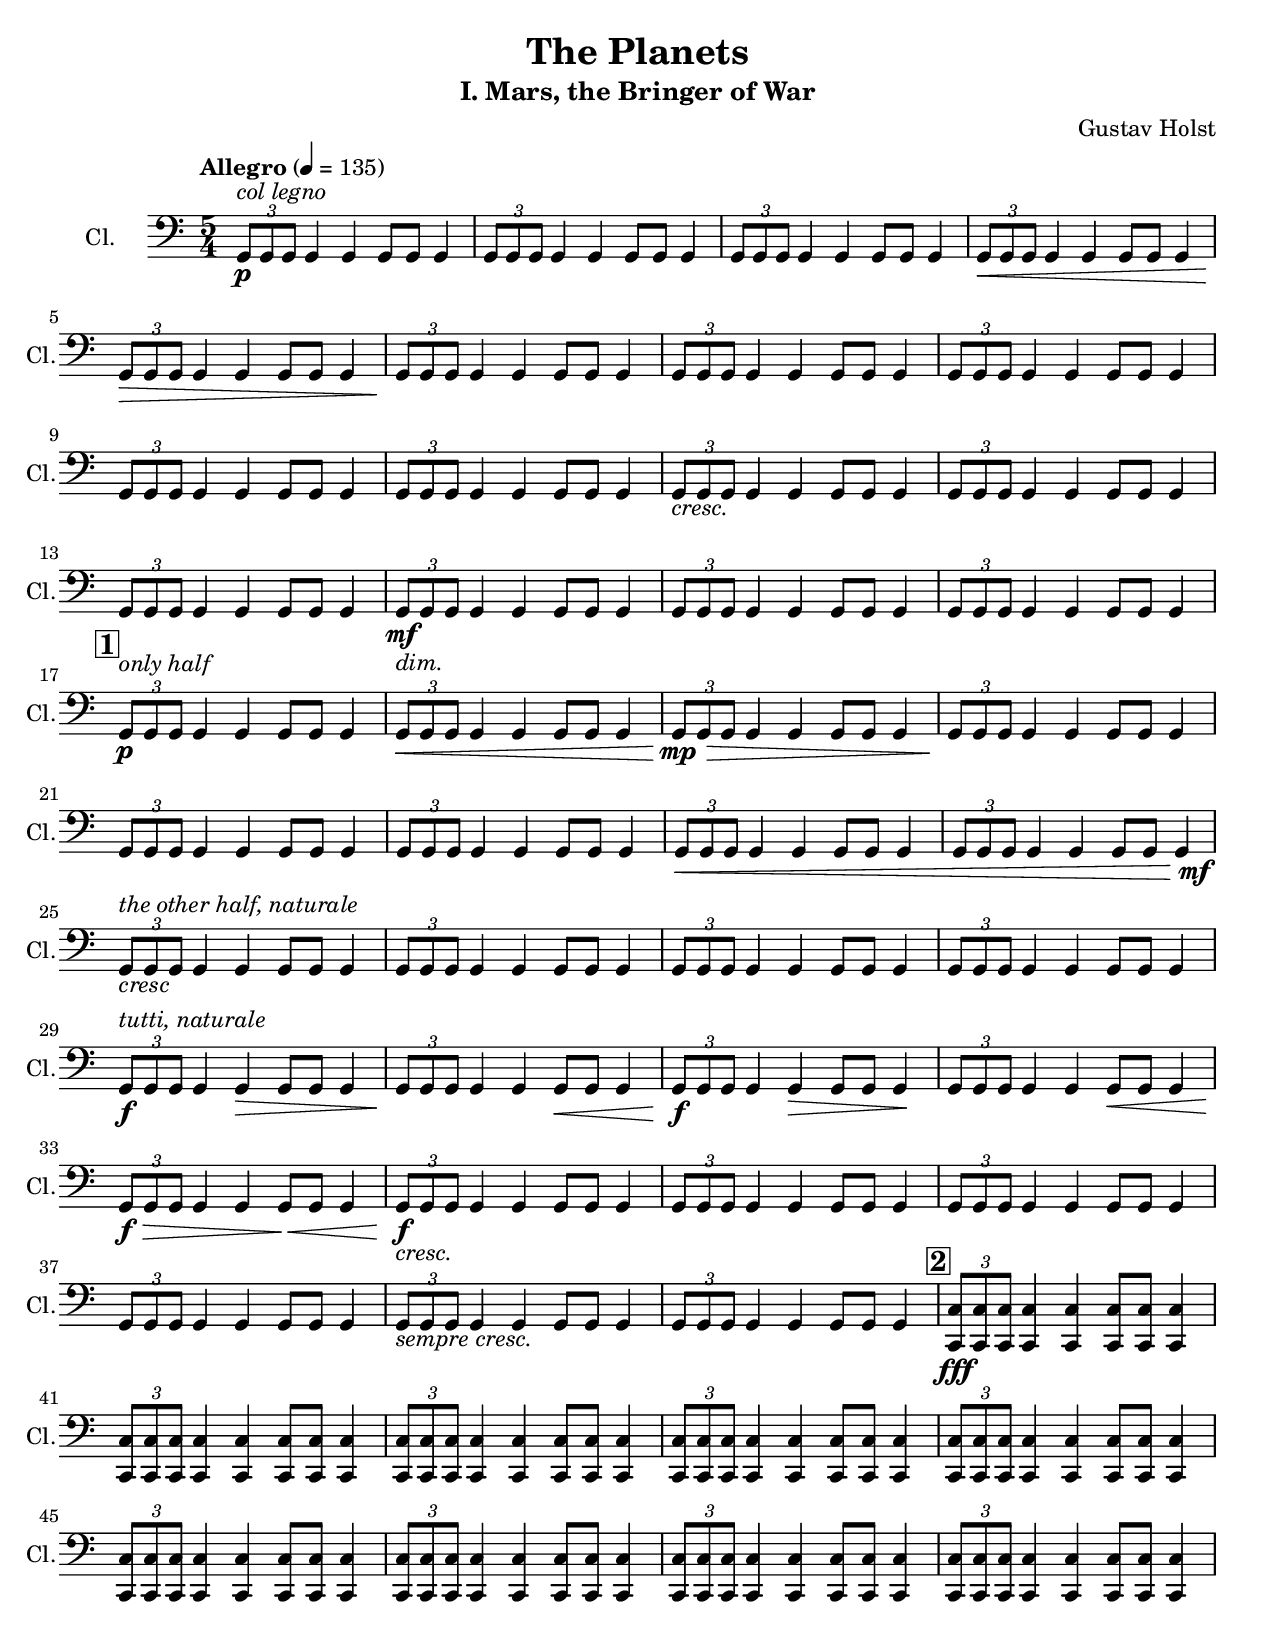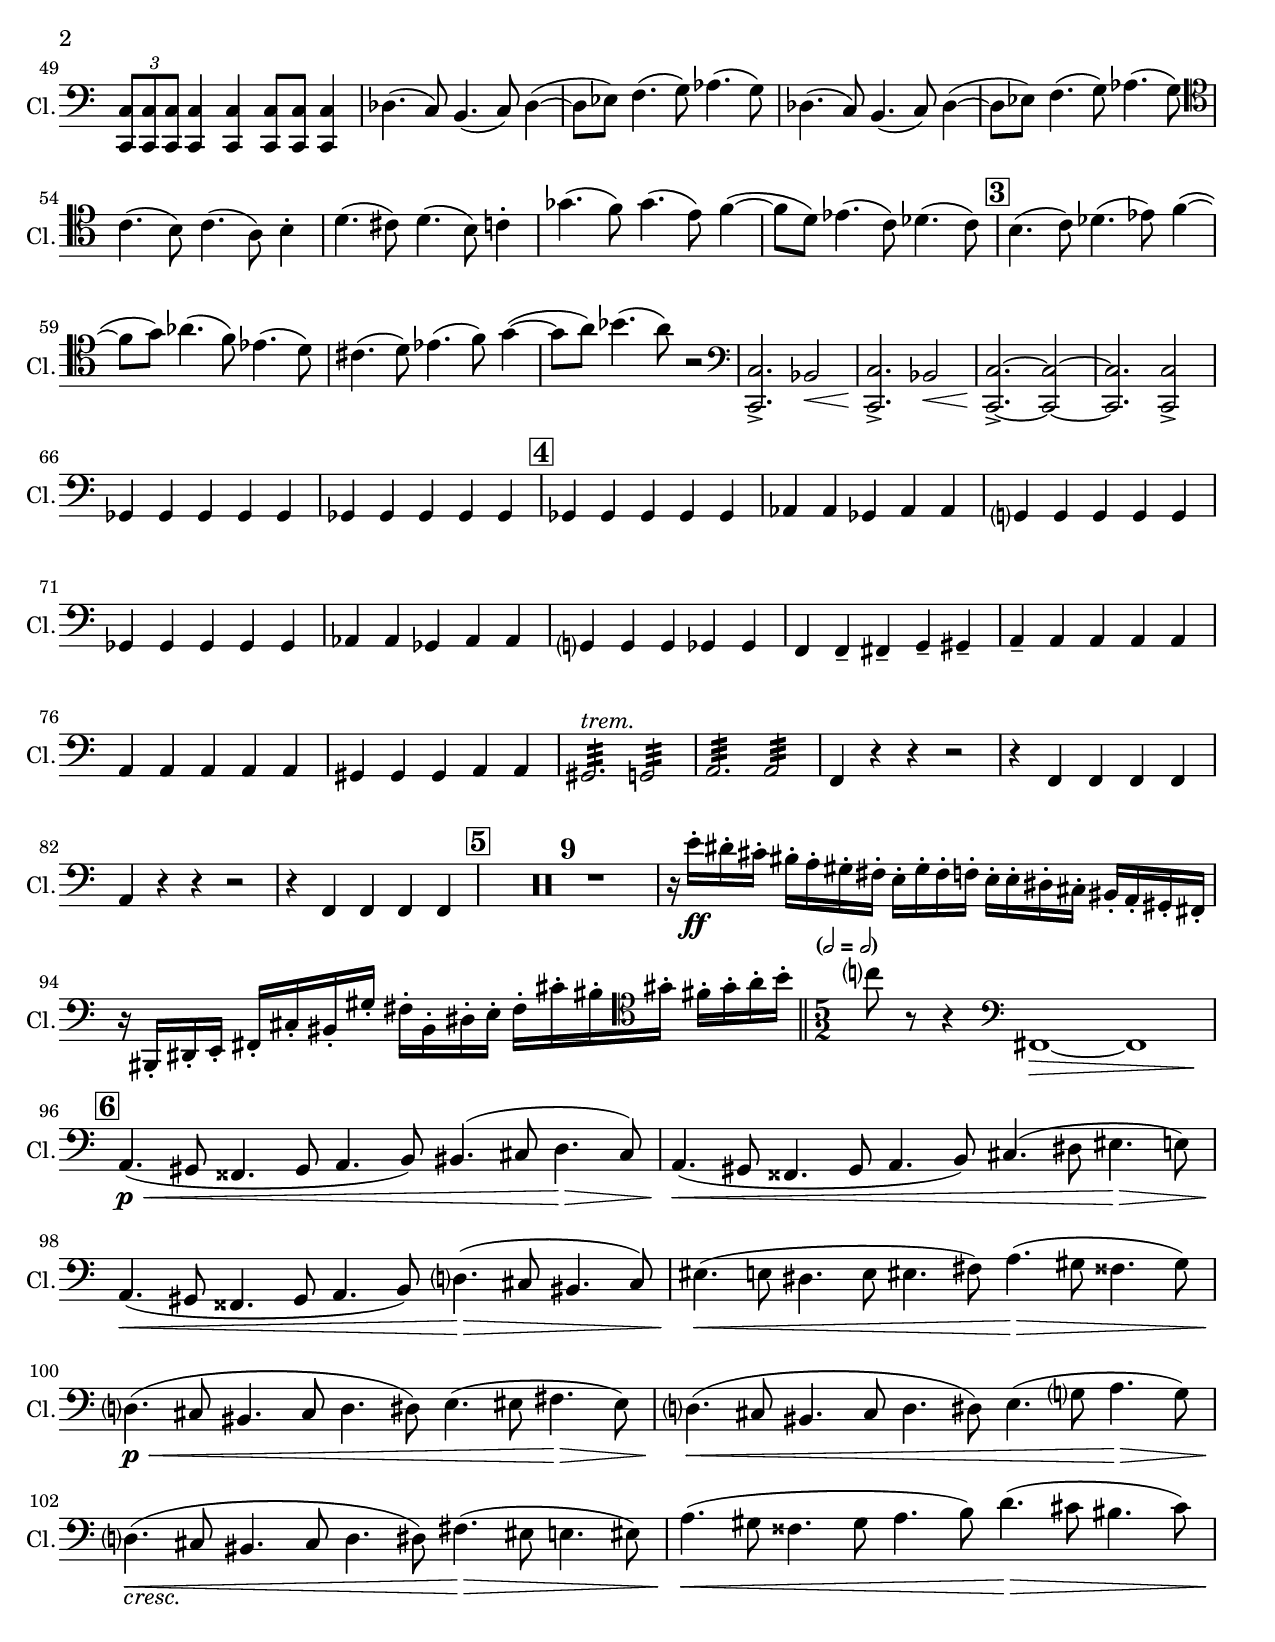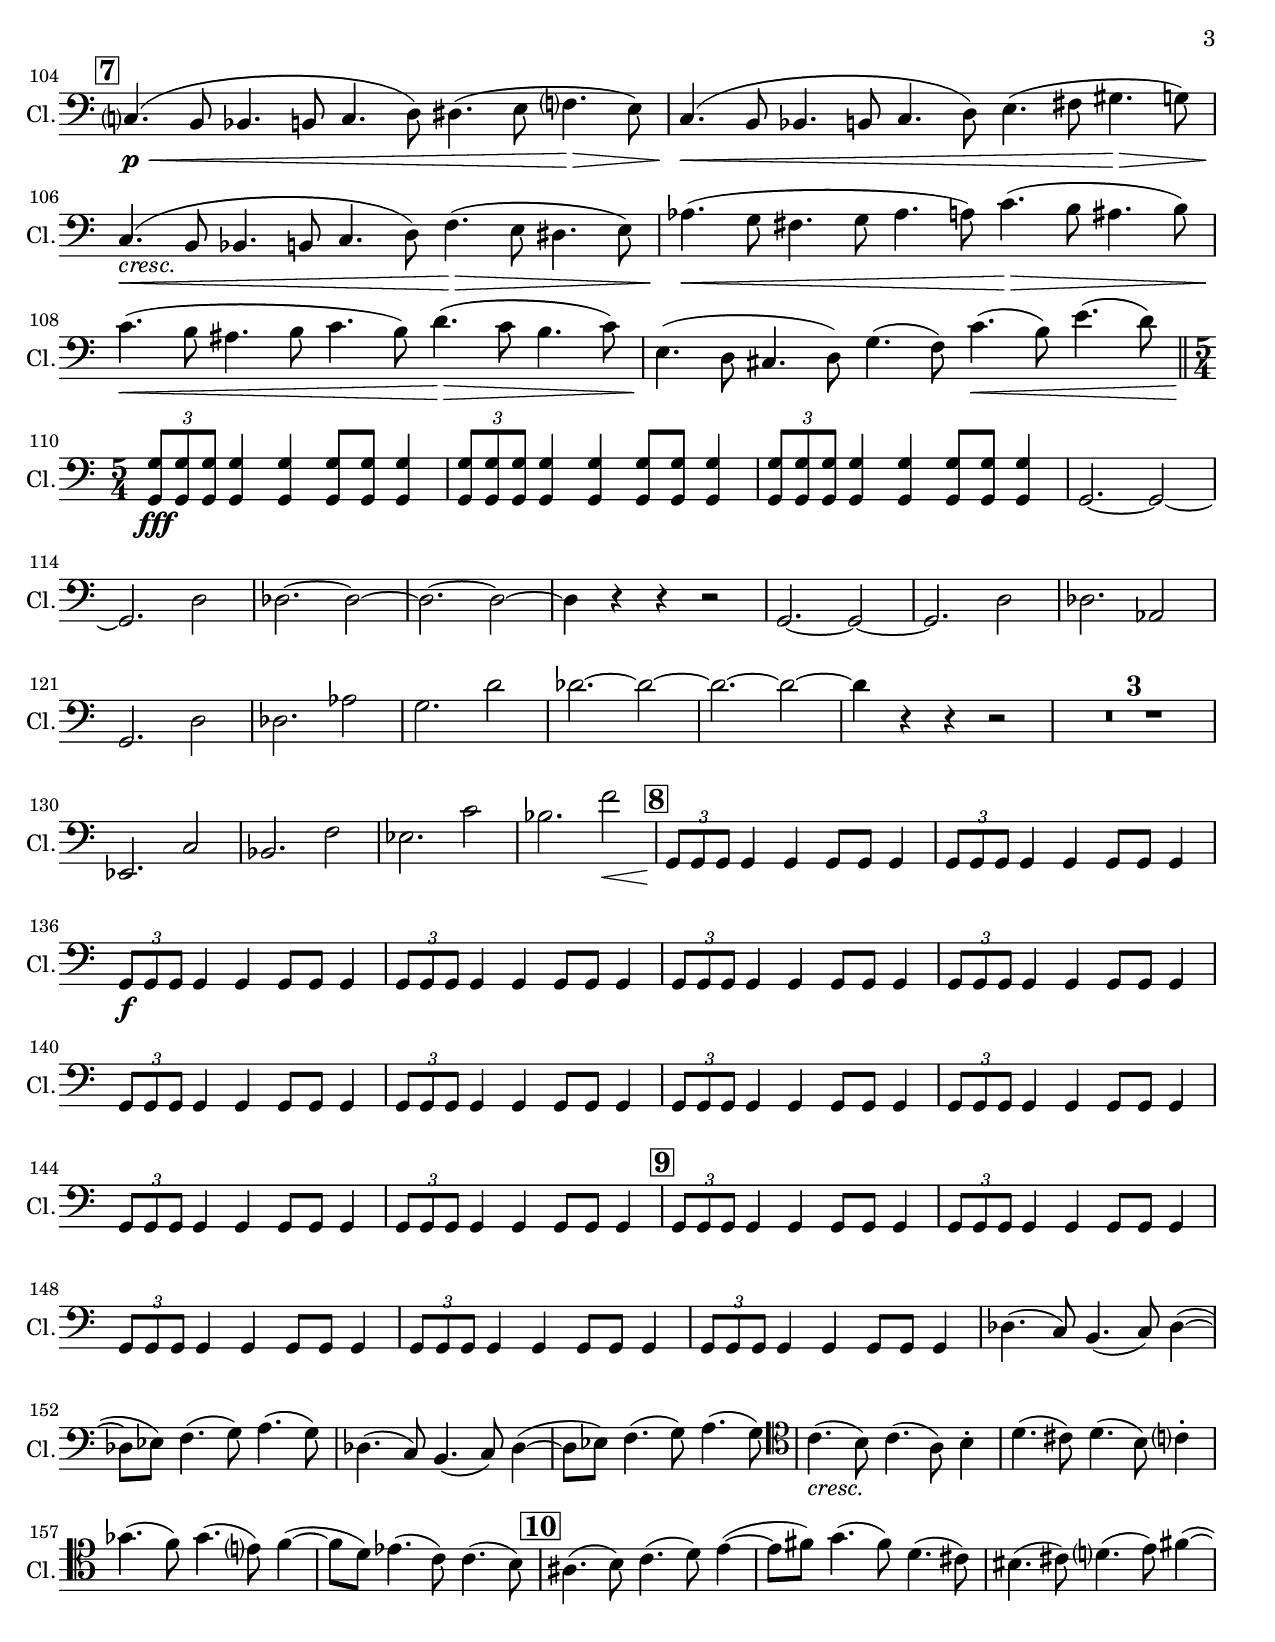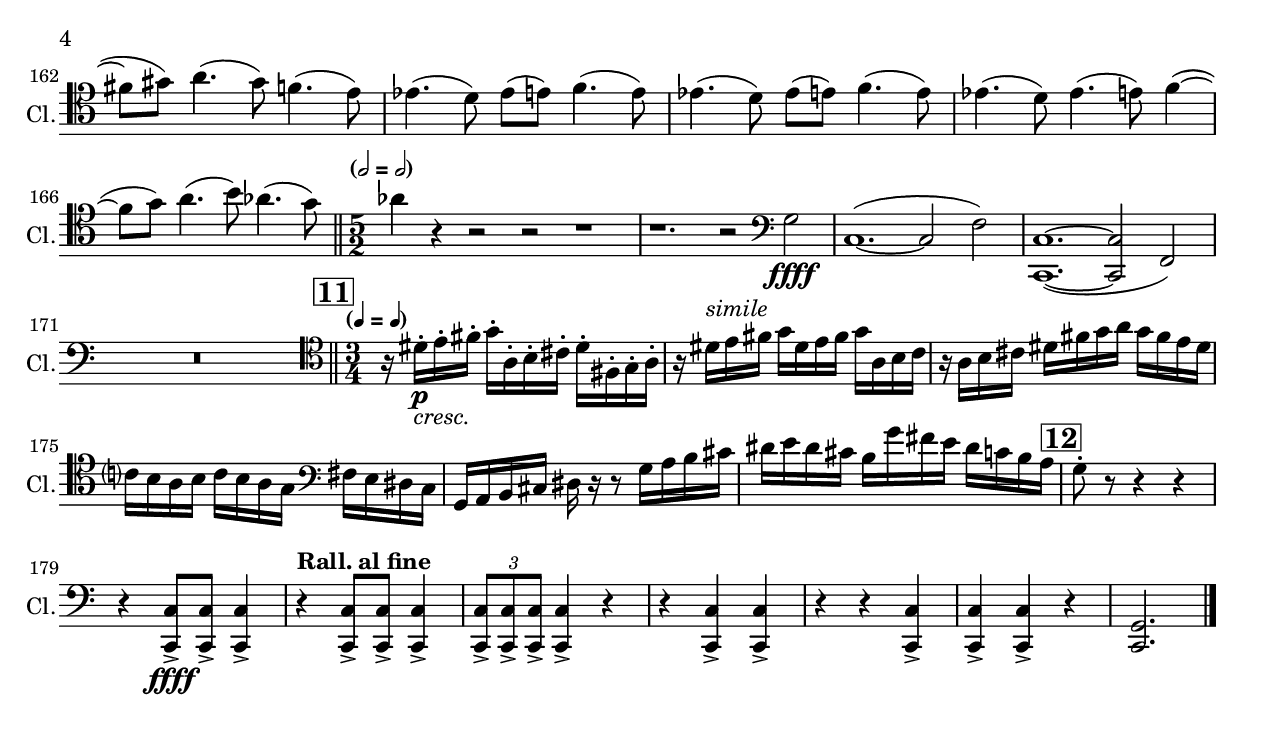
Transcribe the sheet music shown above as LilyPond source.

\version "2.16.2"
\language "english"

\header {
  title = "The Planets"
  subtitle = "I. Mars, the Bringer of War"
  composer = "Gustav Holst"
}

\paper {
  #(set-paper-size "letter")
}

%%%%%%%%%%%%%
%% Swiped (stolen) from the Lilypond docs.

%% "\motif c" => the "buh buh buh bum bum dum dum bum" rhythm on C :-)

motif =
#(define-music-function (parser location p) (ly:pitch?)
   "Make the rhythm in Mars (the Planets) at the given pitch"
  #{ \times 2/3 { $p 8 $p $p } $p 4 $p $p 8 $p $p 4 #})

%%%%%%%%%%%%%

global = {
  \key c \major
  \numericTimeSignature
  \time 5/4
  \tempo "Allegro" 4=135
  \set Score.markFormatter = #format-mark-box-numbers
}

fluteI = \relative c'' {
  \global
  % Music follows here.
}

fluteII = \relative c'' {
  \global
  % Music follows here.
  
}

oboeI = \relative c'' {
  \global
  % Music follows here.
  
}

oboeII = \relative c'' {
  \global
  % Music follows here.
  
}

englishHorn = \relative c'' {
  \global
  \transposition f
  % Music follows here.
  
}

clarinetI = \relative c'' {
  \global
  \transposition bf
  % Music follows here.
  
}

clarinetII = \relative c'' {
  \global
  \transposition bf
  % Music follows here.
  
}

clarinetIII = \relative c'' {
  \global
  \transposition bf
  % Music follows here.
  
}

bassoonI = \relative c {
  \global
  % Music follows here.
  
}

bassoonII = \relative c {
  \global
  % Music follows here.
  
}

hornFI = \relative c'' {
  \global
  \transposition f
  % Music follows here.
  
}

hornFII = \relative c'' {
  \global
  \transposition f
  % Music follows here.
  
}

hornFIII = \relative c'' {
  \global
  \transposition f
  % Music follows here.
  
}

trumpetCI = \relative c'' {
  \global
  % Music follows here.
  
}

trumpetCII = \relative c'' {
  \global
  % Music follows here.
  
}

tromboneI = \relative c {
  \global
  % Music follows here.
  
}

tromboneII = \relative c {
  \global
  % Music follows here.
  
}

timpani = \relative c {
  \global
  % Music follows here.
  
}

glockenspiel = \relative c'' {
  \global
  % Music follows here.
  
}

right = \relative c'' {
  \global
  % Music follows here.
  
}

left = \relative c' {
  \global
  % Music follows here.
  
}

pedal = \relative c {
  \global
  % Music follows here.
  
}

upper = \relative c'' {
  \global
  % Music follows here.
  
}

lower = \relative c' {
  \global
  % Music follows here.
  
}

violinI = \relative c'' {
  \global
  % Music follows here.
  
}

violinII = \relative c'' {
  \global
  % Music follows here.
  
}

viola = \relative c' {
  \global
  % Music follows here.
  
}

celloMotifCC = \relative c {
  % The following measure is funky because of a lilypond bug (issue 245)
  \times 2/3 { <<c8 c,>> <<c c'>> <<c c,>>} << { c4 c c8 c c4 } { c' c c8 c c4 } >>
}

celloBassIntro = \relative c {
  % Music follows here.
  << \motif g s^\markup{\italic{col legno}}\p >> |
  \motif g |
  \motif g |
  << \motif g s\< >> |
  
  \barNumberCheck #5
  << \motif g    s\> >> |
  << \motif g    s\! >> |
  \motif g |
  \motif g |
  
  \barNumberCheck #9
  \motif g |
  \motif g |
  << \motif g    s_\markup{\italic cresc.} >> |
  \motif g |
  
  \barNumberCheck #13
  \motif g |
  << \motif g    s\mf_\markup{\italic dim.} >> |
  \motif g |
  \motif g
  
  \barNumberCheck #17
  \mark\default
  %% TODO: show rests for the resting half
  << \motif g    s^\markup{\italic{only half}}\p >> |
  << \motif g    s\< >> |
  << \motif g    s\mp\> >> |
  << \motif g    s\! >> |
  
  \barNumberCheck #21
  \motif g |
  \motif g |
  << \motif g    s\< >> |
  << \motif g    {s1 s8 s\mf} >> |
  
  \barNumberCheck #25
  %% TODO: show rests for the resting half
  << \motif g    s^\markup{\italic{the other half, naturale}}_\markup{\italic{cresc}} >> |
  \motif g |
  \motif g |
  \motif g |
  
  \barNumberCheck #29
  << \motif g    {s4^\markup{\italic{tutti, naturale}}\f s s\>} >> |
  << \motif g    {s4\! s s s\<} >> |
  << \motif g    {s4\f s s\> s s\!} >> |
  << \motif g    {s4 s s s\< } >> |
  
  \barNumberCheck #33
  << \motif g    {s4\f\> s s s\<} >> |
  << \motif g    {s4\f_\markup{\italic cresc.}} >> |
  \motif g |
  \motif g |
  
  \barNumberCheck #37
  \motif g |
  << \motif g     {s4_\markup{\italic{sempre cresc.}}} >> |
  \motif g |
}

celloBassRehersalVI = \relative c {
  \mark\default
  a4.\p\<( gs8 fss4. gs8 a4. b8) bs4.( cs8 d4.\> cs8) |
  
  \barNumberCheck #97
  a4.\<( gs8 fss4. gs8 a4. b8) cs4.( ds8 es4.\> e8) |
  a,4.\<( gs8 fss4. gs8 a4. b8) d?4.\>( cs8 bs4. cs8) |
  es4.\<( e8 ds4. e8 es4. fs8) a4.\>( gs8 fss4. gs8) |
  
  \barNumberCheck #100
  d?4.\p\<( cs8 bs4. cs8 d4. ds8) e4.( es8 fs4.\> es8) |
  d?4.\<( cs8 bs4. cs8 d4. ds8) e4.( g?8 a4.\> g8) |
  d?4.\<_\markup{\italic cresc.}( cs8 bs4. cs8 d4. ds8) fs4.\>( es8 e4. es8) |
  
  \barNumberCheck #103
  a4.\<( gs8 fss4. gs8 a4. b8) d4.\>( cs8 bs4. cs8) |
  \mark\default
  c,?4.\p\<( b8 bf4. b8 c4. d8) ds4.( e8 f?4.\> e8) |
  c4.\<( b8 bf4. b8 c4. d8) e4.( fs8 gs4.\> g8) |
  
  \barNumberCheck #106
  c,4._\markup{\italic cresc.}\<( b8 bf4. b8 c4. d8) f4.\>( e8 ds4. e8) |
  af4.\<( g8 fs4. g8 af4. a8) c4.\>( b8 as4. b8) |
  c4.\<( b8 as4. b8 c4. b8) d4.\>( c8 b4. c8) |
}  

cello = \relative c {
  \global
  \celloBassIntro
  % The following measure is funky because of a lilypond bug (issue 245)
  \mark\default \times 2/3 { <<c8 c,\fff>> <<c c'>> <<c c,>>} << { c4 c c8 c c4 } { c' c c8 c c4 } >> |
  
  \barNumberCheck #41
  \celloMotifCC | \celloMotifCC | \celloMotifCC | \celloMotifCC |
  
  \barNumberCheck #45
  \celloMotifCC | \celloMotifCC | \celloMotifCC | \celloMotifCC |
  
  \barNumberCheck #49
  \celloMotifCC |
  df4.( c8) b4.( c8) df4~( | df8 ef) f4.( g8) af4.( g8) |
  df4.( c8) b4.( c8) df4~( | df8 ef) f4.( g8) af4.( g8) |
  
  \barNumberCheck #54
  \clef tenor
  c4.( b8) c4.( a8) b4-. |
  d4.( cs8) d4.( b8) c4-. |
  gf'4.( f8) gf4.( e8) f4~( |
  f8 d) ef4.( c8) df4.( c8) |
  \mark\default
  b4.( c8) df4.( ef8) f4~( |
  f8 g) af4.( f8) ef4.( d8) |
  
  \barNumberCheck #60
  cs4.( d8) ef4.( f8) g4~( |
  g8 a) bf4.( a8) r2 |
  \clef bass
  << c,,2. c,-> >> bf'2\< |
  << c2.\! c,-> >> bf'2\< |
  << {c2.\!~c2~ | c2. c2} {c,2.~-> c2~ | c2. c2->} >> |
  gf'4 gf gf gf gf |
  
  \barNumberCheck #67
  gf gf gf gf gf |
  \mark\default
  gf4 gf gf gf gf |
  af af gf af af |
  g? g g g g |
  gf gf gf gf gf |
  af af gf af af |
  
  \barNumberCheck #73
  g? g g gf gf |
  f f-- fs-- g-- gs-- |
  a-- a a a a |
  a a a a a |
  gs gs gs a a |
  gs2.:32^\markup{\italic{trem.}} g2: |
  a2.: a2: |
  f4 r4 r r2 |
  
  \barNumberCheck #81
  r4 f f f f |
  a r r r2 |
  r4 f f f f |
  \mark\default
  R1*5/4*9 |
  r16 e''-.\ff ds-. cs-. bs-. a-. gs-. fs-. e-. gs-. fs-. f-. e-. e-. ds-. cs-. bs-. a-. gs-. fs-. |
  
  \barNumberCheck #94
  r bs,-. ds-. e-. fs-. cs'-. bs-. gs'-. fs-. bs,-. ds-. e-. fs-. cs'-. bs-. \clef tenor gs'-. fs-. gs-. a-. b-. \bar "||"
  %% todo half=half notation above staff
  \time 5/2
  \tempo \markup{\concat {(\teeny \general-align #Y #DOWN \note #"2" #1   " = "    \teeny \general-align #Y #DOWN \note #"2" #1)}}
  c?8 r r4 \clef bass fs,,,1~\> << fs {s2. s4\!} >> |

  \celloBassRehersalVI

  \barNumberCheck #109
  e'4.\!( d8 cs4. d8) g4.( f8) c'4.\<( b8) e4.( d8) \bar "||"
  %% These three measures are written suboptimally to work around a lilypond bug (issue 245)
  \time 5/4
  \times 2/3 { << g,8\fff g, >> << g g' >> << g g, >> } << { g4 g g8 g g4 } { g'4 g g8 g g4 } >> |
  \times 2/3 { << g8 g, >> << g g' >> << g g, >> } << { g4 g g8 g g4 } { g'4 g g8 g g4 } >> |
  \times 2/3 { << g8 g, >> << g g' >> << g g, >> } << { g4 g g8 g g4 } { g'4 g g8 g g4 } >> |
  
  \barNumberCheck #113
  g,2.~ g2~ |
  g2. d'2 |
  df2.~ df2~ |
  df2.~ df2~ |
  df4 r r r2 |
  g,2.~ g2~ |
  g2. d'2 |
  df2. af2 |
  g2. d'2 |
  df2. af'2 |
  
  \barNumberCheck #123
  g2. d'2 |
  df2.~ df2~ |
  df2.~ df2~ |
  df4 r r r2 |  
  R1*5/4*3 |
  ef,,2. c'2 |
  bf2. f'2 |
  ef2. c'2 |
  bf2. f'2\< |
  
  \barNumberCheck #134
  \mark\default
  \times 2/3 {g,,8\! g g} g4 g g8 g g4 |
  \motif g |
  << \motif g    s\f >> |
  \motif g |
  
  \barNumberCheck # 138
  \motif g |
  \motif g |
  \motif g |
  \motif g |
  
  \barNumberCheck # 142
  \motif g |
  \motif g |
  \motif g |
  \motif g |
  
  \barNumberCheck # 146
  \mark\default
  \motif g |
  \motif g |
  \motif g |
  \motif g |
  
  \barNumberCheck # 150
  \motif g |
  df'4.( c8) b4.( c8) df4~( |
  df8 ef) f4.( g8) a4.( g8) |
  df4.( c8) b4.( c8) df4~( |
  
  \barNumberCheck #154
  df8 ef) f4.( g8) a4.( g8) |
  \clef tenor c4._\markup{\italic cresc.}( b8) c4.( a8) b4-. |
  d4.( cs8) d4.( b8) c?4-. |
  gf'4.( f8) gf4.( e?8) f4~( |
  f8 d) ef4.( c8) c4.( b8)
  \mark\default
  as4.( b8) c4.( d8) e4~( |
  
  \barNumberCheck #160
  e8 fs) g4.( fs8) d4.( cs8) |
  bs4.( cs8) d?4.( e8) fs4~( |
  fs8 gs) a4.( gs8) f4.( e8) |
  ef4.( d8) ef8( e) f4.( e8) |
  ef4.( d8) ef8( e) f4.( e8) |
  
  \barNumberCheck #165
  ef4.( d8) ef4.( e8) f4~( |
  f8 g) a4.( b8) af4.( g8) \bar "||"
  %% todo: add half=half note
  \time 5/2
  \tempo \markup{\concat {(\teeny \general-align #Y #DOWN \note #"2" #1   " = "    \teeny \general-align #Y #DOWN \note #"2" #1)}}
  af4 r r2 r r1 |
  r1. r2 \clef bass g,2\ffff |
  c,1.~( c2 f) |
  << { c1.~ c2} {c,1.~( c2 } >> f) |
  R1*5/2 \bar "||"
  
  \barNumberCheck #172
  \mark\default
  \time 3/4
  \tempo \markup{\concat{(\teeny \general-align #Y #DOWN \note #"4" #1   " = "    \teeny \general-align #Y #DOWN \note #"4" #1)}}
  \clef tenor
  %% TODO quarter=quarter
  r16 ds''-._\markup{\italic cresc.}\p e-. fs-.   g-. a,-. b-. cs-.   ds-. fs,-. g-. a-. |
  r ds^\markup{\italic simile} e fs g ds e fs g a, b c |
  r a b cs ds fs g a g fs e ds |
  
  \barNumberCheck #175
  c? b a b c b a g \clef bass fs e ds c |
  g a b cs ds r r8 g16 a b cs |
  ds e ds cs b g' fs e ds c b a |
  
  \barNumberCheck #178
  \mark\default
  g8-. r8 r4 r |
  r << {c,8\ffff c c4 } {c,8-> c-> c4-> } >> |
  % Now this rest has to be separate because of LilyPond issue 128
  r4^\markup{\bold{Rall. al fine}} << { c8-> c-> c4-> } { c'8 c c4 } >> |
  % sigh. Issue 245 again.
  \times 2/3 { <<c8 c,-> >> <<c-> c'>> <<c c,-> >> } <<c4-> c'>> r4 |
  << { r c c | r r c | c c r } {r c,-> c-> | r r c-> | c-> c-> r } >>
  << c2. g' >>
  
  \bar "|."
}

contrabass = \relative c {
  \global
  % Music follows here.
  
}

fluteIPart = \new Staff \with {
  instrumentName = "Fl. I"
  shortInstrumentName = "Fl. I"
  midiInstrument = "flute"
} \fluteI

fluteIIPart = \new Staff \with {
  instrumentName = "Fl. II"
  shortInstrumentName = "Fl. II"
  midiInstrument = "flute"
} \fluteII

oboeIPart = \new Staff \with {
  instrumentName = "Ob. I"
  shortInstrumentName = "Ob. I"
  midiInstrument = "oboe"
} \oboeI

oboeIIPart = \new Staff \with {
  instrumentName = "Ob. II"
  shortInstrumentName = "Ob. II"
  midiInstrument = "oboe"
} \oboeII

englishHornPart = \new Staff \with {
  instrumentName = "Eng.h."
  shortInstrumentName = "Eng.h."
  midiInstrument = "english horn"
} \englishHorn

clarinetIPart = \new Staff \with {
  instrumentName = "Cl. I"
  shortInstrumentName = "Cl. I"
  midiInstrument = "clarinet"
} \clarinetI

clarinetIIPart = \new Staff \with {
  instrumentName = "Cl. II"
  shortInstrumentName = "Cl. II"
  midiInstrument = "clarinet"
} \clarinetII

clarinetIIIPart = \new Staff \with {
  instrumentName = "Cl. III"
  shortInstrumentName = "Cl. III"
  midiInstrument = "clarinet"
} \clarinetIII

bassoonIPart = \new Staff \with {
  instrumentName = "Bn. I"
  shortInstrumentName = "Bn. I"
  midiInstrument = "bassoon"
} { \clef bass \bassoonI }

bassoonIIPart = \new Staff \with {
  instrumentName = "Bn. II"
  shortInstrumentName = "Bn. II"
  midiInstrument = "bassoon"
} { \clef bass \bassoonII }

hornFIPart = \new Staff \with {
  instrumentName = "Hn.F. I"
  shortInstrumentName = "Hn.F. I"
  midiInstrument = "french horn"
} \hornFI

hornFIIPart = \new Staff \with {
  instrumentName = "Hn.F. II"
  shortInstrumentName = "Hn.F. II"
  midiInstrument = "french horn"
} \hornFII

hornFIIIPart = \new Staff \with {
  instrumentName = "Hn.F. III"
  shortInstrumentName = "Hn.F. III"
  midiInstrument = "french horn"
} \hornFIII

trumpetCIPart = \new Staff \with {
  instrumentName = "Tr.C. I"
  shortInstrumentName = "Tr.C. I"
  midiInstrument = "trumpet"
} \trumpetCI

trumpetCIIPart = \new Staff \with {
  instrumentName = "Tr.C. II"
  shortInstrumentName = "Tr.C. II"
  midiInstrument = "trumpet"
} \trumpetCII

tromboneIPart = \new Staff \with {
  instrumentName = "Trb. I"
  shortInstrumentName = "Trb. I"
  midiInstrument = "trombone"
} { \clef bass \tromboneI }

tromboneIIPart = \new Staff \with {
  instrumentName = "Trb. II"
  shortInstrumentName = "Trb. II"
  midiInstrument = "trombone"
} { \clef bass \tromboneII }

timpaniPart = \new Staff \with {
  instrumentName = "Tmp."
  shortInstrumentName = "Tmp."
  midiInstrument = "timpani"
} { \clef bass \timpani }

glockenspielPart = \new Staff \with {
  instrumentName = "Gls."
  shortInstrumentName = "Gls."
  midiInstrument = "glockenspiel"
} \glockenspiel

organPart = <<
  \new PianoStaff \with {
    instrumentName = "Org."
    shortInstrumentName = "Org."
  } <<
    \new Staff = "right" \with {
      midiInstrument = "church organ"
    } \right
    \new Staff = "left" \with {
      midiInstrument = "church organ"
    } { \clef bass \left }
  >>
  \new Staff = "pedal" \with {
    midiInstrument = "church organ"
  } { \clef bass \pedal }
>>

harpPart = \new PianoStaff \with {
  instrumentName = "Hp."
  shortInstrumentName = "Hp."
} <<
  \new Staff = "upper" \with {
    midiInstrument = "harp"
  } \upper
  \new Staff = "lower" \with {
    midiInstrument = "harp"
  } { \clef bass \lower }
>>

violinIPart = \new Staff \with {
  instrumentName = "Vl. I"
  shortInstrumentName = "Vl. I"
  midiInstrument = "violin"
} \violinI

violinIIPart = \new Staff \with {
  instrumentName = "Vl. II"
  shortInstrumentName = "Vl. II"
  midiInstrument = "violin"
} \violinII

violaPart = \new Staff \with {
  instrumentName = "Vla."
  shortInstrumentName = "Vla."
  midiInstrument = "viola"
} { \clef alto \viola }

celloPart = \new Staff \with {
  instrumentName = "Cl."
  shortInstrumentName = "Cl."
  midiInstrument = "cello"
} { \clef bass \compressFullBarRests \cello }

contrabassPart = \new Staff \with {
  instrumentName = "Cb."
  shortInstrumentName = "Cb."
  midiInstrument = "contrabass"
} { \clef bass \contrabass }


\score {
  <<
%    \fluteIPart
%    \fluteIIPart
%    \oboeIPart
%    \oboeIIPart
%    \englishHornPart
%    \clarinetIPart
%    \clarinetIIPart
%    \clarinetIIIPart
%    \bassoonIPart
%    \bassoonIIPart
%    \hornFIPart
%    \hornFIIPart
%    \hornFIIIPart
%    \trumpetCIPart
%    \trumpetCIIPart
%    \tromboneIPart
%    \tromboneIIPart
%    \timpaniPart
%    \glockenspielPart
%    \organPart
%    \harpPart
%    \violinIPart
%    \violinIIPart
%    \violaPart
    \celloPart
%    \contrabassPart
  >>
  \layout { }
  \midi { }
}
